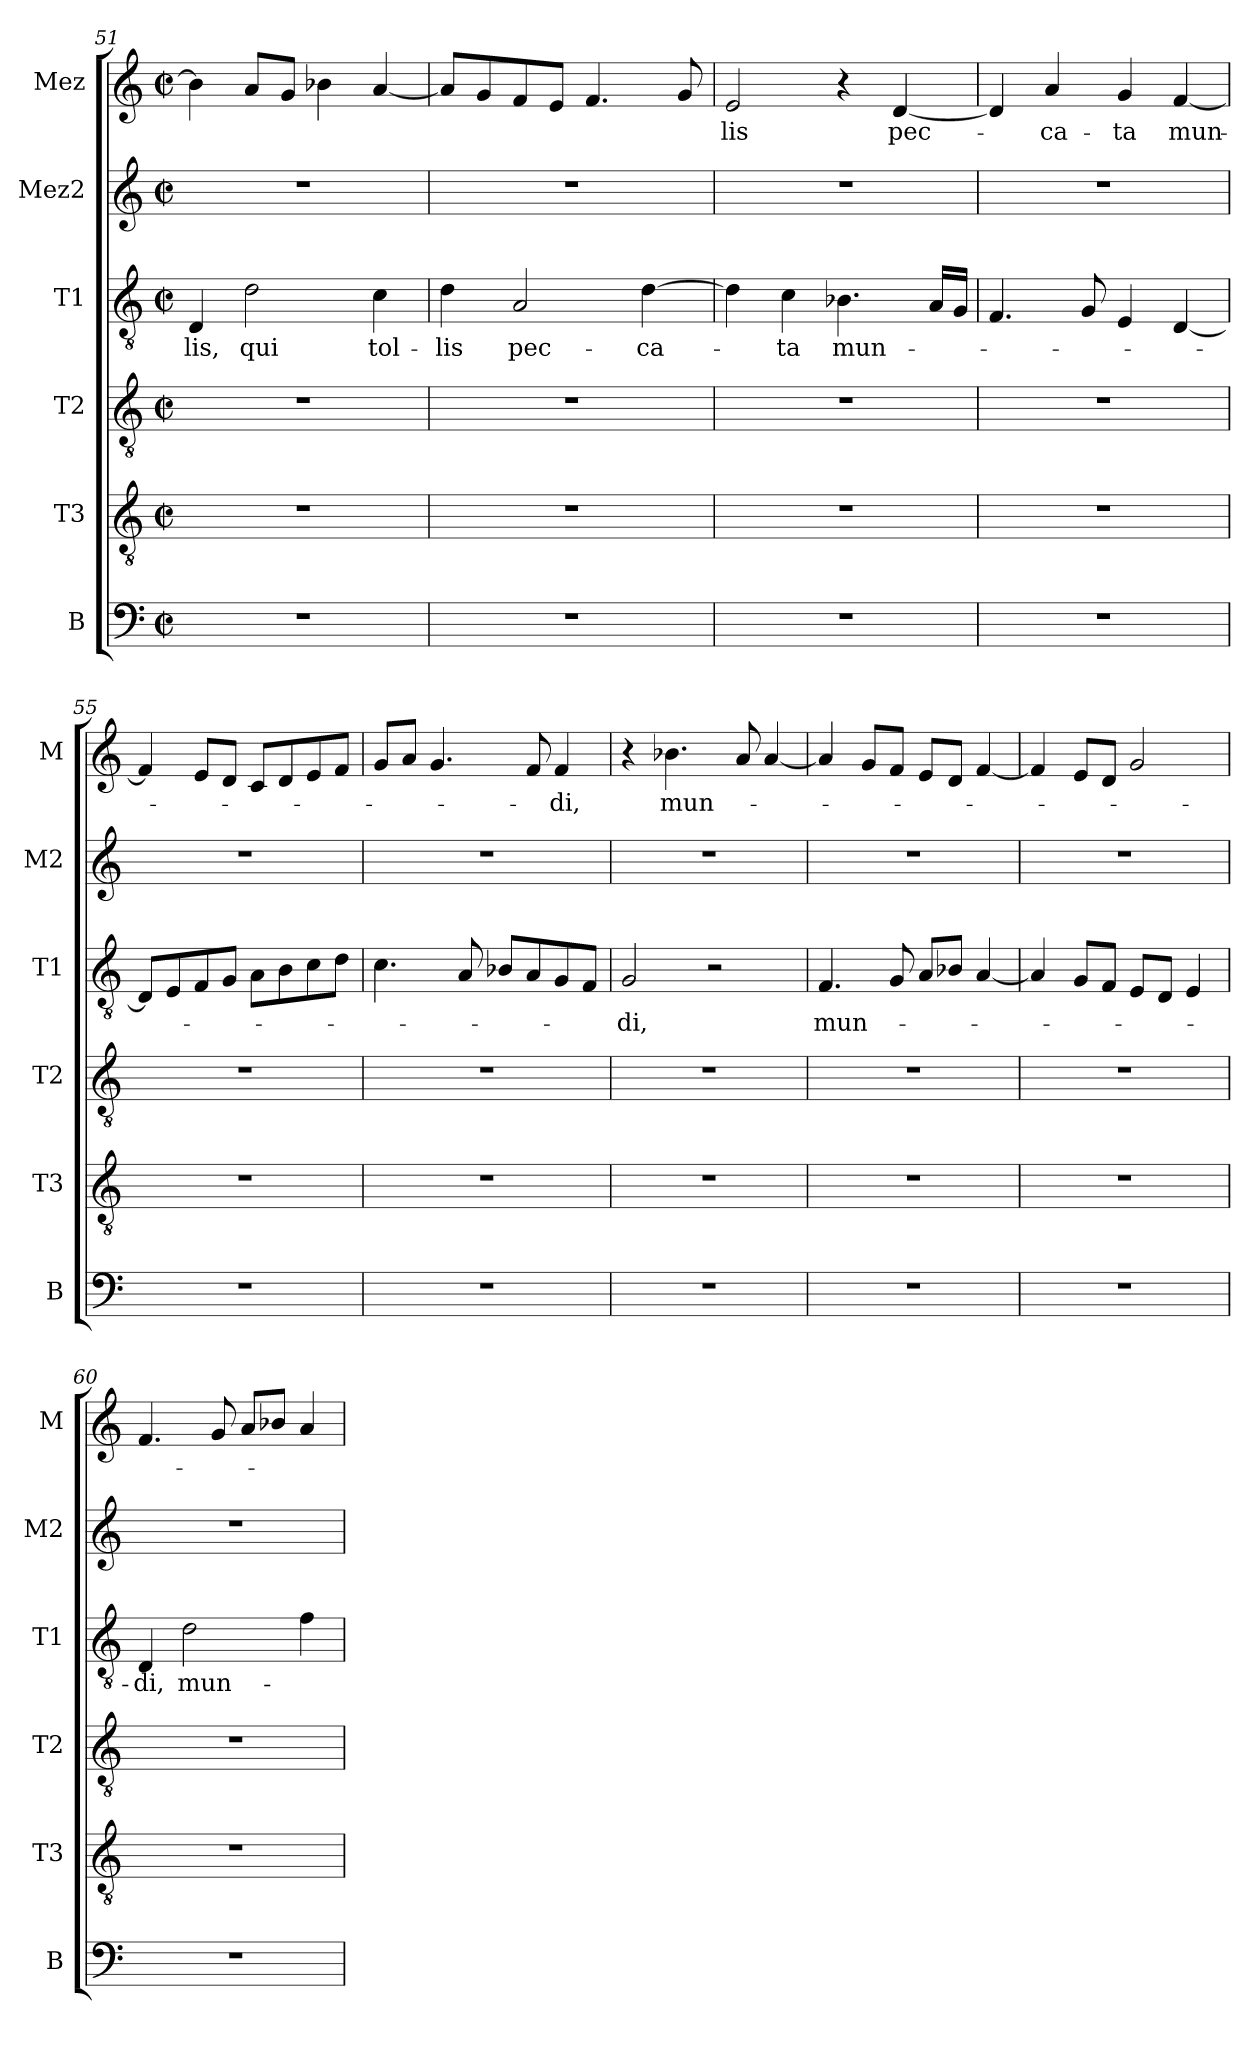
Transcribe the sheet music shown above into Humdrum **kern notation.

**kern	**kern	**kern	**kern	**text	**kern	**kern	**text
*part6	*part5	*part4	*part3	*part3	*part2	*part1	*part1
*staff6	*staff5	*staff4	*staff3	*staff3	*staff2	*staff1	*staff1
*I"B	*I"T3	*I"T2	*I"T1	*	*I"Mez2	*I"Mez	*
*I'B	*I'T3	*I'T2	*I'T1	*	*I'M2	*I'M	*
*clefF4	*clefGv2	*clefGv2	*clefGv2	*	*clefG2	*clefG2	*
*k[]	*k[]	*k[]	*k[]	*	*k[]	*k[]	*
*M2/2	*M2/2	*M2/2	*M2/2	*	*M2/2	*M2/2	*
*met(c|)	*met(c|)	*met(c|)	*met(c|)	*	*met(c|)	*met(c|)	*
=51	=51	=51	=51	=51	=51	=51	=51
1r	1r	1r	4D/	-lis,	1r	4b-\]	.
.	.	.	2d\	qui	.	8a/L	.
.	.	.	.	.	.	8g/J	.
.	.	.	.	.	.	4b-i\	.
.	.	.	4c\	tol-	.	[4a/	.
=52	=52	=52	=52	=52	=52	=52	=52
1r	1r	1r	4d\	-lis	1r	8a/L]	.
.	.	.	.	.	.	8g/	.
.	.	.	2A/	pec-	.	8f/	.
.	.	.	.	.	.	8e/J	.
.	.	.	.	.	.	4.f/	.
.	.	.	[4d\	-ca-	.	.	.
.	.	.	.	.	.	8g/	.
=53	=53	=53	=53	=53	=53	=53	=53
1r	1r	1r	4d\]	.	1r	2e/	-lis
.	.	.	4c\	-ta	.	.	.
.	.	.	4.B-X\	mun-	.	4r	.
.	.	.	.	.	.	[4d/	pec-
.	.	.	16A/LL	.	.	.	.
.	.	.	16G/JJ	.	.	.	.
=54	=54	=54	=54	=54	=54	=54	=54
1r	1r	1r	4.F/	.	1r	4d/]	.
.	.	.	.	.	.	4a/	-ca-
.	.	.	8G/	.	.	.	.
.	.	.	4E/	.	.	4g/	-ta
.	.	.	[4D/	.	.	[4f/	mun-
=55	=55	=55	=55	=55	=55	=55	=55
1r	1r	1r	8D/L]	.	1r	4f/]	.
.	.	.	8E/	.	.	.	.
.	.	.	8F/	.	.	8e/L	.
.	.	.	8G/J	.	.	8d/J	.
.	.	.	8A\L	.	.	8c/L	.
.	.	.	8B\	.	.	8d/	.
.	.	.	8c\	.	.	8e/	.
.	.	.	8d\J	.	.	8f/J	.
=56	=56	=56	=56	=56	=56	=56	=56
1r	1r	1r	4.c\	.	1r	8g/L	.
.	.	.	.	.	.	8a/J	.
.	.	.	.	.	.	4.g/	.
.	.	.	8A/	.	.	.	.
.	.	.	8B-X/L	.	.	.	.
.	.	.	8A/	.	.	8f/	.
.	.	.	8G/	.	.	4f/	di,
.	.	.	8F/J	.	.	.	.
=57	=57	=57	=57	=57	=57	=57	=57
1r	1r	1r	2G/	-di,	1r	4r	.
.	.	.	.	.	.	4.b-X\	mun-
.	.	.	2r	.	.	.	.
.	.	.	.	.	.	8a/	.
.	.	.	.	.	.	[4a/	.
=58	=58	=58	=58	=58	=58	=58	=58
1r	1r	1r	4.F/	mun-	1r	4a/]	.
.	.	.	.	.	.	8g/L	.
.	.	.	8G/	.	.	8f/J	.
.	.	.	8A/L	.	.	8e/L	.
.	.	.	8B-X/J	.	.	8d/J	.
.	.	.	[4A/	.	.	[4f/	.
=59	=59	=59	=59	=59	=59	=59	=59
1r	1r	1r	4A/]	.	1r	4f/]	.
.	.	.	8G/L	.	.	8e/L	.
.	.	.	8F/J	.	.	8d/J	.
.	.	.	8E/L	.	.	2g/	.
.	.	.	8D/J	.	.	.	.
.	.	.	4E/	.	.	.	.
=60	=60	=60	=60	=60	=60	=60	=60
1r	1r	1r	4D/	-di,	1r	4.f/	.
.	.	.	2d\	mun-	.	.	.
.	.	.	.	.	.	8g/	.
.	.	.	.	.	.	8a/L	.
.	.	.	.	.	.	8b-X/J	.
.	.	.	4f\	.	.	4a/	.
=	=	=	=	=	=	=	=
*-	*-	*-	*-	*-	*-	*-	*-
